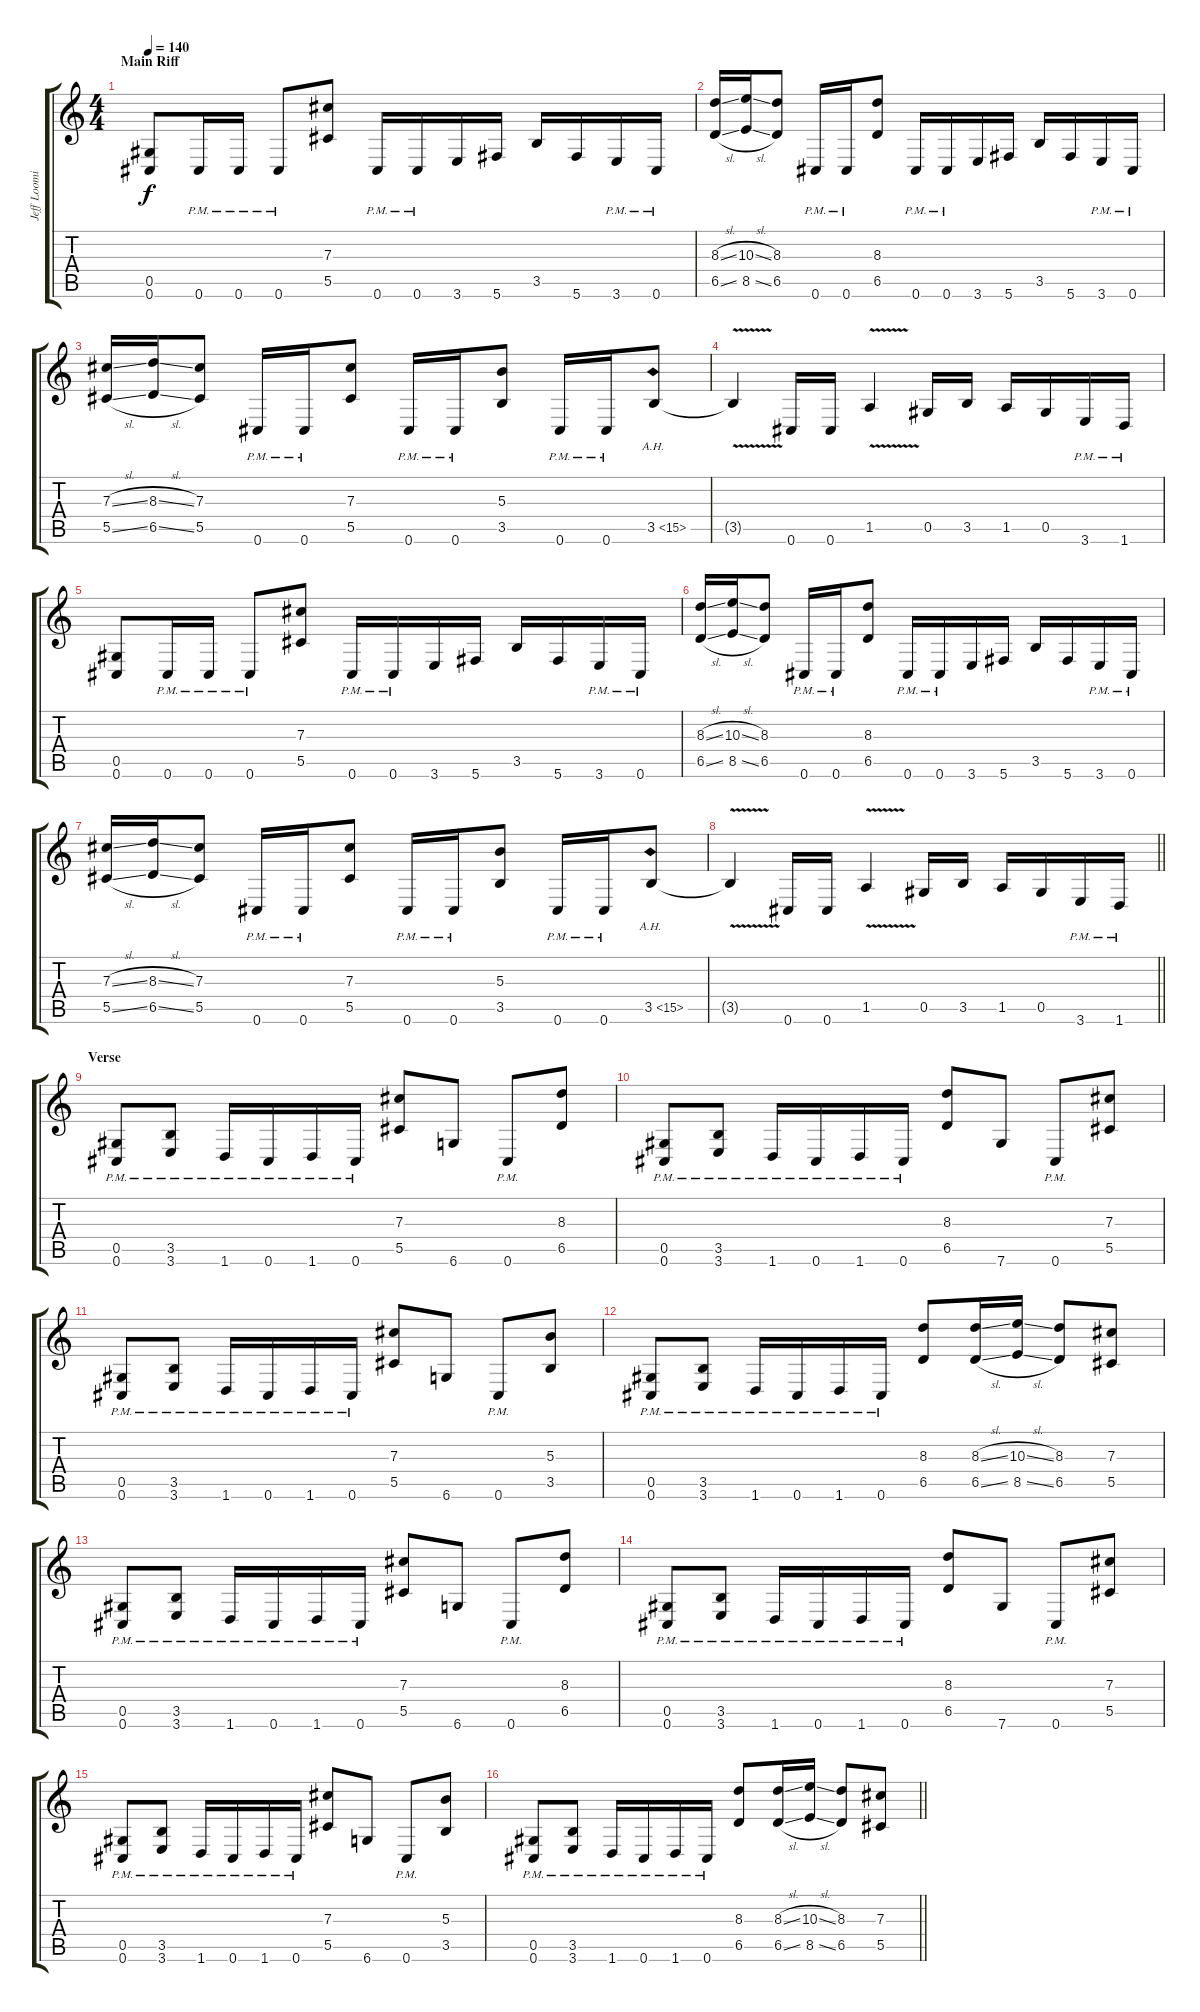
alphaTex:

\track ("Jeff Loomis Gtr 1" "Jeff Loomi") {instrument distortionguitar}
\staff {score tabs}
\tuning (Eb4 Bb3 Gb3 Db3 Ab2 Db2) {hide}
\ts (4 4)
\section ("" "Main Riff")
\tempo 140
\clef g2
\ks c
(0.5 0.6).8{dy f} 0.6{pm}.16 0.6{pm}.16 0.6{pm}.8 (7.3 5.5).8 0.6{pm}.16 0.6{pm}.16 3.6.16 5.6.16 3.5.16 5.6.16 3.6{pm}.16 0.6{pm}.16 |
(8.3{sl} 6.5{sl}).16 (10.3{sl} 8.5{sl}).16 (8.3 6.5).8 0.6{pm}.16 0.6{pm}.16 (8.3 6.5).8 0.6{pm}.16 0.6{pm}.16 3.6.16 5.6.16 3.5.16 5.6.16 3.6{pm}.16 0.6{pm}.16 |
(7.3{sl} 5.5{sl}).16 (8.3{sl} 6.5{sl}).16 (7.3 5.5).8 0.6{pm}.16 0.6{pm}.16 (7.3 5.5).8 0.6{pm}.16 0.6{pm}.16 (5.3 3.5).8 0.6{pm}.16 0.6{pm}.16 3.5{ah 12}.8 |
3.5{v t}.4 0.6.16 0.6.16 1.5{v}.4 0.5.16 3.5.16 1.5.16 0.5.16 3.6{pm}.16 1.6{pm}.16 |
(0.5 0.6).8 0.6{pm}.16 0.6{pm}.16 0.6{pm}.8 (7.3 5.5).8 0.6{pm}.16 0.6{pm}.16 3.6.16 5.6.16 3.5.16 5.6.16 3.6{pm}.16 0.6{pm}.16 |
(8.3{sl} 6.5{sl}).16 (10.3{sl} 8.5{sl}).16 (8.3 6.5).8 0.6{pm}.16 0.6{pm}.16 (8.3 6.5).8 0.6{pm}.16 0.6{pm}.16 3.6.16 5.6.16 3.5.16 5.6.16 3.6{pm}.16 0.6{pm}.16 |
(7.3{sl} 5.5{sl}).16 (8.3{sl} 6.5{sl}).16 (7.3 5.5).8 0.6{pm}.16 0.6{pm}.16 (7.3 5.5).8 0.6{pm}.16 0.6{pm}.16 (5.3 3.5).8 0.6{pm}.16 0.6{pm}.16 3.5{ah 12}.8 |
\barLineRight lightlight
3.5{v t}.4 0.6.16 0.6.16 1.5{v}.4 0.5.16 3.5.16 1.5.16 0.5.16 3.6{pm}.16 1.6{pm}.16 |
\section ("" "Verse")
(0.5{pm} 0.6{pm}).8 (3.5{pm} 3.6{pm}).8 1.6{pm}.16 0.6{pm}.16 1.6{pm}.16 0.6{pm}.16 (7.3 5.5).8 6.6.8 0.6{pm}.8 (8.3 6.5).8 |
(0.5{pm} 0.6{pm}).8 (3.5{pm} 3.6{pm}).8 1.6{pm}.16 0.6{pm}.16 1.6{pm}.16 0.6{pm}.16 (8.3 6.5).8 7.6.8 0.6{pm}.8 (7.3 5.5).8 |
(0.5{pm} 0.6{pm}).8 (3.5{pm} 3.6{pm}).8 1.6{pm}.16 0.6{pm}.16 1.6{pm}.16 0.6{pm}.16 (7.3 5.5).8 6.6.8 0.6{pm}.8 (5.3 3.5).8 |
(0.5{pm} 0.6{pm}).8 (3.5{pm} 3.6{pm}).8 1.6{pm}.16 0.6{pm}.16 1.6{pm}.16 0.6{pm}.16 (8.3 6.5).8 (8.3{sl} 6.5{sl}).16 (10.3{sl} 8.5{sl}).16 (8.3 6.5).8 (7.3 5.5).8 |
(0.5{pm} 0.6{pm}).8 (3.5{pm} 3.6{pm}).8 1.6{pm}.16 0.6{pm}.16 1.6{pm}.16 0.6{pm}.16 (7.3 5.5).8 6.6.8 0.6{pm}.8 (8.3 6.5).8 |
(0.5{pm} 0.6{pm}).8 (3.5{pm} 3.6{pm}).8 1.6{pm}.16 0.6{pm}.16 1.6{pm}.16 0.6{pm}.16 (8.3 6.5).8 7.6.8 0.6{pm}.8 (7.3 5.5).8 |
(0.5{pm} 0.6{pm}).8 (3.5{pm} 3.6{pm}).8 1.6{pm}.16 0.6{pm}.16 1.6{pm}.16 0.6{pm}.16 (7.3 5.5).8 6.6.8 0.6{pm}.8 (5.3 3.5).8 |
\barLineRight lightlight
(0.5{pm} 0.6{pm}).8 (3.5{pm} 3.6{pm}).8 1.6{pm}.16 0.6{pm}.16 1.6{pm}.16 0.6{pm}.16 (8.3 6.5).8 (8.3{sl} 6.5{sl}).16 (10.3{sl} 8.5{sl}).16 (8.3 6.5).8 (7.3 5.5).8
